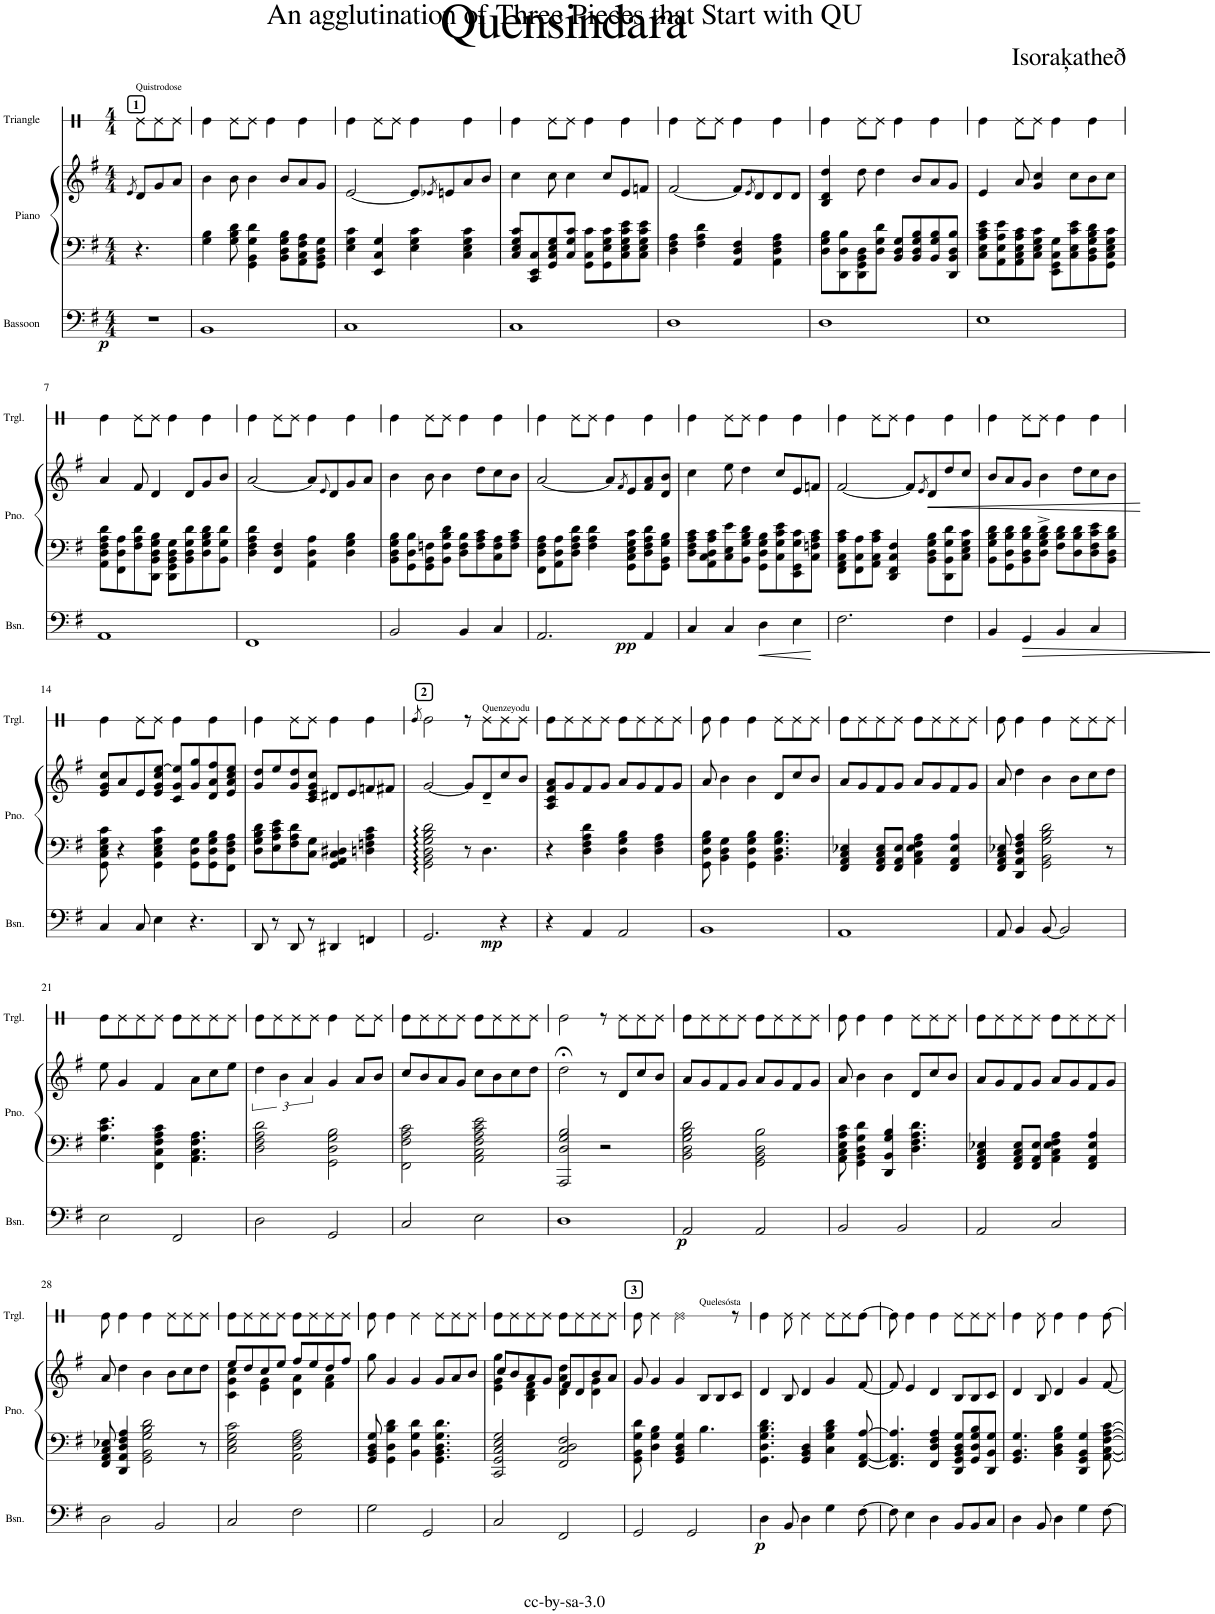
**kern	**dynam	**kern	**kern	**harte	**kern
*part3	*part3	*part2	*part2	*part2	*part1
*staff4	*staff4	*staff3	*staff2	*	*staff1
*I"Bassoon	*	*I"Piano	*	*	*I"Triangle
*I'Bsn.	*	*I'Pno.	*	*	*I'Trgl.
*	*	*	*	*	*stria1
*clefF4	*	*clefF4	*clefG2	*	*clefX
*k[f#]	*	*k[f#]	*k[f#]	*	*k[]
*M4/4	*	*M4/4	*M4/4	*	*M4/4
=	=	=	=	=	=
.	.	.	8qe/	.	.
!	!	!	!	!	!LO:TX:a:B:t=1
!	!	!	!	!	!LO:TX:a:t=Quistrodose
!	!LO:DY:b	!	!	!	!
1r	p	4.r	8d/L	.	8Re\L
.	.	.	8g/	.	8Re\
.	.	.	8a/J	.	8Re\J
.	.	2ryy	2ryy	.	2ryy
.	.	8ryy	8ryy	.	8ryy
=1	=1	=1	=1	=1	=1
1BB	.	4G\ 4B\	4b\	.	4Re\
.	.	8G\ 8B\ 8d\	8b\	.	8Re\L
.	.	4GG\ 4BB\ 4G\ 4d\	4b\	.	8Re\J
.	.	.	.	.	4Re\
.	.	8BB\ 8D\ 8G\ 8B\L	8b/L	.	.
.	.	8AA\ 8C\ 8F#\ 8A\	8a/	.	4Re\
.	.	8GG\ 8BB\ 8D\ 8G\J	8g/J	.	.
=2	=2	=2	=2	=2	=2
1C	.	4E\ 4G\ 4c\	[2e/	.	4Re\
.	.	4EE/ 4C/ 4G/	.	.	8Re\L
.	.	.	.	.	8Re\J
.	.	4E\ 4G\ 4c\	8e/L]	.	4Re\
.	.	.	8qe-X/	.	.
.	.	.	8en/	.	.
.	.	4C\ 4E\ 4G\ 4c\	8a/	.	4Re\
.	.	.	8b/J	.	.
=3	=3	=3	=3	=3	=3
1C	.	8C/ 8E/ 8G/ 8c/L	4cc\	.	4Re\
.	.	8CC/ 8EE/ 8C/	.	.	.
.	.	8GG/ 8C/ 8E/ 8G/	8cc\	.	8Re\L
.	.	8C/ 8G/ 8c/J	4cc\	.	8Re\J
.	.	8GG\ 8C\ 8c\L	.	.	4Re\
.	.	8GG\ 8E\ 8G\ 8c\	8cc/L	.	.
.	.	8C\ 8E\ 8G\ 8c\ 8e\	8e/	.	4Re\
.	.	8C\ 8E\ 8G\ 8c\ 8e\J	8fn/J	.	.
=4	=4	=4	=4	=4	=4
1D	.	4D\ 4F#\ 4A\	[2f#/	.	4Re\
.	.	4F#\ 4A\ 4d\	.	.	8Re\L
.	.	.	.	.	8Re\J
.	.	4AA/ 4D/ 4F#/	8f#/L]	.	4Re\
.	.	.	8qe/	.	.
.	.	.	8d/	.	.
.	.	4AA\ 4D\ 4F#\ 4A\	8d/	.	4Re\
.	.	.	8d/J	.	.
=5	=5	=5	=5	=5	=5
1D	.	8D\ 8G\ 8B\L	4B/ 4d/ 4dd/	.	4Re\
.	.	8DD\ 8D\ 8B\	.	.	.
.	.	8DD\ 8GG\ 8BB\ 8D\	8dd\	.	8Re\L
.	.	8D\ 8G\ 8d\J	4dd\	.	8Re\J
.	.	8BB/ 8D/ 8G/L	.	.	4Re\
.	.	8BB/ 8D/ 8G/ 8B/	8b/L	.	.
.	.	8BB/ 8G/ 8B/	8a/	.	4Re\
.	.	8DD/ 8BB/ 8D/ 8B/J	8g/J	.	.
=6	=6	=6	=6	=6	=6
1E	.	8C\ 8E\ 8A\ 8c\ 8e\L	4e/	.	4Re\
.	.	8AA\ 8E\ 8A\ 8e\	.	.	.
.	.	8AA\ 8C\ 8E\ 8A\ 8c\	8a/	.	8Re\L
.	.	8C\ 8E\ 8G\ 8c\J	4g/ 4cc/	.	8Re\J
.	.	8EE\ 8GG\ 8C\ 8G\L	.	.	4Re\
.	.	8C\ 8E\ 8c\ 8e\	8cc\L	.	.
.	.	8BB\ 8D\ 8G\ 8B\ 8d\	8b\	.	4Re\
.	.	8GG\ 8C\ 8E\ 8G\ 8c\J	8cc\J	.	.
!!LO:LB:g=z
=7	=7	=7	=7	=7	=7
1AA	.	8AA\ 8D\ 8F#\ 8A\ 8d\L	4a/	.	4Re\
.	.	8FF#\ 8D\ 8A\	.	.	.
.	.	8F#\ 8A\ 8d\	8f#/	.	8Re\L
.	.	8DD\ 8BB\ 8D\ 8G\ 8B\J	4d/	.	8Re\J
.	.	8DD\ 8GG\ 8BB\ 8D\ 8G\L	.	.	4Re\
.	.	8BB\ 8D\ 8G\ 8d\	8d/L	.	.
.	.	8D\ 8G\ 8B\ 8d\	8g/	.	4Re\
.	.	8BB\ 8G\ 8d\J	8b/J	.	.
=8	=8	=8	=8	=8	=8
1FF#	.	4D\ 4F#\ 4A\ 4d\	[2a/	.	4Re\
.	.	4FF#/ 4D/ 4F#/	.	.	8Re\L
.	.	.	.	.	8Re\J
.	.	4AA\ 4D\ 4A\	8a/L]	.	4Re\
.	.	.	8qe/	.	.
.	.	.	8d/	.	.
.	.	4D\ 4G\ 4B\	8g/	.	4Re\
.	.	.	8a/J	.	.
=9	=9	=9	=9	=9	=9
2BB/	.	8BB\ 8D\ 8G\ 8B\L	4b\	.	4Re\
.	.	8GG\ 8D\ 8B\	.	.	.
.	.	8GG\ 8BB\ 8Fn\	8b\	.	8Re\L
.	.	8BB\ 8F\ 8B\ 8d\J	4b\	.	8Re\J
4BB/	.	8D\ 8F\ 8B\L	.	.	4Re\
.	.	8F\ 8A\ 8c\	8dd\L	.	.
4C/	.	8C\ 8F\ 8A\	8cc\	.	4Re\
.	.	8F\ 8A\ 8c\J	8b\J	.	.
=10	=10	=10	=10	=10	=10
2.AA/	.	8FF#\ 8D\ 8F#\ 8A\L	[2a/	.	4Re\
.	.	8AA\ 8D\ 8A\	.	.	.
.	.	8D\ 8F#\ 8A\ 8d\J	.	.	8Re\L
.	.	4F#\ 4A\ 4d\	.	.	8Re\J
.	.	.	8a/L]	.	4Re\
.	.	.	8qf#/	.	.
.	.	8GG\ 8C\ 8E\ 8G\ 8c\L	8e/	.	.
!	!LO:DY:b	!	!	!	!
4AA/	pp	8D\ 8F#\ 8A\ 8d\	8f#/ 8a/	.	4Re\
.	.	8GG\ 8BB\ 8G\ 8B\J	8d/ 8b/J	.	.
=11	=11	=11	=11	=11	=11
4C/	.	8D\ 8F#\ 8A\ 8c\L	4cc\	.	4Re\
.	.	8AA\ 8C\ 8D\ 8A\ 8c\	.	.	.
4C/	.	8C\ 8E\ 8e\	8ee\	.	8Re\L
.	.	8BB\ 8G\ 8B\ 8d\J	4dd\	.	8Re\J
!	!LO:HP:b	!	!	!	!
4D\	<	8GG\ 8D\ 8G\ 8B\L	.	.	4Re\
.	.	8C\ 8G\ 8c\ 8e\	8cc/L	.	.
4E\	.	8EE\ 8GG\ 8G\ 8c\	8e/	.	4Re\
.	.	8C\ 8Fn\ 8A\ 8c\J	8fn/J	.	.
.	[	.	.	.	.
=12	=12	=12	=12	=12	=12
2.F#\	.	8FF#\ 8AA\ 8C\ 8A\ 8c\L	[2f#/	.	4Re\
.	.	8FF#\ 8C\ 8A\	.	.	.
.	.	8AA\ 8C\ 8A\ 8c\J	.	.	8Re\L
.	.	4DD/ 4FF#/ 4C/ 4F#/	.	.	8Re\J
.	.	.	8f#/L]	.	4Re\
.	.	.	8qe/	.	.
.	.	8BB\ 8D\ 8G\ 8B\L	8d/	.	.
4F#\	.	8DD\ 8BB\ 8G\ 8d\	8dd/	.	4Re\
.	.	8C\ 8E\ 8G\ 8c\J	8cc/J	.	.
=13	=13	=13	=13	=13	=13
4BB/	.	8BB\ 8G\ 8B\ 8d\L	8b/L	.	4Re\
.	.	8GG\ 8D\ 8B\ 8d\	8a/	.	.
!	!LO:HP:b	!	!	!	!
4GG/	>	8BB\ 8D\ 8B\ 8d\	8g/J	.	8Re\L
.	.	8D\^ 8G\^ 8B\^ 8d\^J	4b\	.	8Re\J
4BB/	.	8F#\ 8B\ 8d\L	.	.	4Re\
.	.	8D\ 8B\ 8d\	8dd\L	.	.
4C/	.	8D\ 8F#\ 8c\ 8e\	8cc\	.	4Re\
.	.	8BB\ 8D\ 8B\ 8d\J	8b\J	.	.
.	]	.	.	.	.
!!LO:LB:g=z
=14	=14	=14	=14	=14	=14
4C/	.	8GG\ 8C\ 8E\ 8G\ 8c\	8e/ 8g/ 8cc/L	.	4Re\
.	.	4r	8a/	.	.
8C/	.	.	8e/	.	8Re\L
4E\	.	4GG\> 4C\> 4E\> 4G\> 4c\>	8e/ 8g/ 8cc/ [8ee/J	.	8Re\J
.	.	.	8c/ 8g/ 8ee/]L	.	4Re\
4.r	.	8GG\ 8D\ 8G\L	8g/ 8gg/	.	.
.	.	8GG\ 8D\ 8G\ 8B\	8d/ 8a/ 8ff#/	.	4Re\
.	.	8FF#\ 8D\ 8F#\ 8A\J	8e/ 8a/ 8cc/ 8ee/J	.	.
=15	=15	=15	=15	=15	=15
8DD/	.	8D\ 8G\ 8B\ 8d\L	8g/ 8dd/L	.	4Re\
8r	.	8E\ 8A\ 8c\ 8e\	8ee/	.	.
8DD/	.	8F#\ 8A\ 8d\	8g/ 8dd/	.	8Re\L
8r	.	8C\ 8G\J	8c/ 8e/ 8g/ 8cc/J	.	8Re\J
4DD#X/	.	4GG/ 4AA/ 4C/ 4D#X/	8d#X/L	.	4Re\
.	.	.	8e/	.	.
4FFn/	.	4Dn\ 4Fn\ 4A\ 4c\	8fn/	.	4Re\
.	.	.	8f#X/J	.	.
=16	=16	=16	=16	=16	=16
.	.	.	.	.	8qRe/
!	!	!	!	!LO:H:kt=N.C.	!LO:TX:a:B:t=2
2.GG/	.	2GG\ 2BB\ 2D\ 2G\ 2B\ 2d\	[2g/	N	2Re\
.	.	8r	8g/L]	.	8r
!	!	!	!	!	!LO:TX:a:t=Quenzeyodu
.	.	4.D\	8d~/	.	8Re\L
!	!LO:DY:b	!	!	!	!
4r	mp	.	8cc/	.	8Re\
.	.	.	8b/J	.	8Re\J
=17	=17	=17	=17	=17	=17
4r	.	4r	8A/ 8c/ 8f#/ 8a/L	.	8Re\L
.	.	.	8g/	.	8Re\
4AA/	.	4D\ 4F#\ 4A\ 4d\	8f#/	.	8Re\
.	.	.	8g/J	.	8Re\J
2AA/	.	4D\ 4G\ 4B\	8a/L	.	8Re\L
.	.	.	8g/	.	8Re\
.	.	4D\ 4F#\ 4A\	8f#/	.	8Re\
.	.	.	8g/J	.	8Re\J
=18	=18	=18	=18	=18	=18
1BB	.	8GG\ 8D\ 8G\ 8B\	8a/	.	8Re\
.	.	4BB\ 4D\ 4G\	4b\	.	4Re\
.	.	4GG\ 4D\ 4G\ 4B\	4b\	.	4Re\
.	.	4.BB\ 4.D\ 4.G\ 4.B\	8d/L	.	8Re\L
.	.	.	8cc/	.	8Re\
.	.	.	8b/J	.	8Re\J
=19	=19	=19	=19	=19	=19
1AA	.	4FF#/ 4AA/ 4C/ 4E-X/	8a/L	.	8Re\L
.	.	.	8g/	.	8Re\
.	.	8FF#/ 8AA/ 8C/ 8E-/L	8f#/	.	8Re\
.	.	8FF#/ 8AA/ 8E-/J	8g/J	.	8Re\J
.	.	4AA\ 4C\ 4E-\ 4F#\ 4A\	8a/L	.	8Re\L
.	.	.	8g/	.	8Re\
.	.	4FF#/ 4AA/ 4E-/ 4A/	8f#/	.	8Re\
.	.	.	8g/J	.	8Re\J
=20	=20	=20	=20	=20	=20
8AA/	.	8FF#/ 8AA/ 8C/ 8E-X/	8a/	.	8Re\
4BB/	.	4DD/ 4AA/ 4D/ 4F#/ 4A/	4dd\	.	4Re\
[8BB/	.	2GG\ 2BB\ 2G\ 2B\ 2d\	4b\	.	4Re\
2BB/]	.	.	.	.	.
.	.	.	8b\L	.	8Re\L
.	.	.	8cc\	.	8Re\
.	.	8r	8dd\J	.	8Re\J
!!LO:LB:g=z
=21	=21	=21	=21	=21	=21
2E\	.	4.G\ 4.c\ 4.e\	8ee\	.	8Re\L
.	.	.	4g/	.	8Re\
.	.	.	.	.	8Re\
.	.	4FF#\ 4C\ 4F#\ 4A\ 4c\	4f#/	.	8Re\J
2FF#/	.	.	.	.	8Re\L
.	.	4.AA\ 4.C\ 4.F#\ 4.A\	8a\L	.	8Re\
.	.	.	8cc\	.	8Re\
.	.	.	8ee\J	.	8Re\J
=22	=22	=22	=22	=22	=22
2D\	.	2D\ 2F#\ 2A\ 2d\	6dd\	.	8Re\L
.	.	.	.	.	8Re\
.	.	.	6b\	.	.
.	.	.	.	.	8Re\
.	.	.	6a/	.	.
.	.	.	.	.	8Re\J
2GG/	.	2GG\ 2D\ 2G\ 2B\	4g/	.	4Re\
.	.	.	8a/L	.	8Re\L
.	.	.	8b/J	.	8Re\J
=23	=23	=23	=23	=23	=23
2C/	.	2FF#\ 2F#\ 2A\ 2c\	8cc/L	.	8Re\L
.	.	.	8b/	.	8Re\
.	.	.	8a/	.	8Re\
.	.	.	8g/J	.	8Re\J
2E\	.	2AA\ 2C\ 2F#\ 2A\ 2c\ 2e\	8cc\L	.	8Re\L
.	.	.	8b\	.	8Re\
.	.	.	8cc\	.	8Re\
.	.	.	8dd\J	.	8Re\J
=24	=24	=24	=24	=24	=24
1D	.	2AAA/ 2D/ 2G/ 2B/	2dd;<\	.	2Re\
.	.	2r	8r	.	8r
.	.	.	8d/L	.	8Re\L
.	.	.	8cc/	.	8Re\
.	.	.	8b/J	.	8Re\J
=25	=25	=25	=25	=25	=25
!	!LO:DY:b	!	!	!	!
2AA/	p	2BB\ 2D\ 2G\ 2B\ 2d\	8a/L	.	8Re\L
.	.	.	8g/	.	8Re\
.	.	.	8f#/	.	8Re\
.	.	.	8g/J	.	8Re\J
2AA/	.	2GG\ 2BB\ 2D\ 2B\	8a/L	.	8Re\L
.	.	.	8g/	.	8Re\
.	.	.	8f#/	.	8Re\
.	.	.	8g/J	.	8Re\J
=26	=26	=26	=26	=26	=26
2BB/	.	8AA\ 8C\ 8E\ 8A\ 8c\	8a/	.	8Re\
.	.	4GG\ 4BB\ 4D\ 4G\ 4d\	4b\	.	4Re\
.	.	4DD/ 4BB/ 4G/ 4B/	4b\	.	4Re\
2BB/	.	.	.	.	.
.	.	4.D\ 4.F#\ 4.A\ 4.d\	8d/L	.	8Re\L
.	.	.	8cc/	.	8Re\
.	.	.	8b/J	.	8Re\J
=27	=27	=27	=27	=27	=27
2AA/	.	4FF#/ 4AA/ 4C/ 4E-X/	8a/L	.	8Re\L
.	.	.	8g/	.	8Re\
.	.	8FF#/ 8AA/ 8C/ 8E-/L	8f#/	.	8Re\
.	.	8FF#/ 8AA/ 8E-/J	8g/J	.	8Re\J
2C/	.	4AA\ 4C\ 4E-\ 4F#\ 4A\	8a/L	.	8Re\L
.	.	.	8g/	.	8Re\
.	.	4FF#/ 4AA/ 4E-/ 4A/	8f#/	.	8Re\
.	.	.	8g/J	.	8Re\J
!!LO:LB:g=z
=28	=28	=28	=28	=28	=28
2D\	.	8FF#/ 8AA/ 8C/ 8E-X/	8a/	.	8Re\
.	.	4DD/ 4AA/ 4D/ 4F#/ 4A/	4dd\	.	4Re\
.	.	2GG\ 2BB\ 2G\ 2B\ 2d\	4b\	.	4Re\
2BB/	.	.	.	.	.
.	.	.	8b\L	.	8Re\L
.	.	.	8cc\	.	8Re\
.	.	8r	8dd\J	.	8Re\J
=29	=29	=29	=29	=29	=29
*	*	*	*^	*	*
2C/	.	2C\ 2E\ 2G\ 2c\	8ee/L	4c\ 4g\ 4cc\	.	8Re\L
.	.	.	8dd/	.	.	8Re\
.	.	.	8cc/	4e\ 4g\	.	8Re\
.	.	.	8ee/J	.	.	8Re\J
2F#\	.	2AA\ 2D\ 2F#\ 2A\	8ff#/L	4d\ 4a\	.	8Re\L
.	.	.	8ee/	.	.	8Re\
.	.	.	8dd/	4f#\ 4a\	.	8Re\
.	.	.	8ff#/J	.	.	8Re\J
*	*	*	*v	*v	*	*
=30	=30	=30	=30	=30	=30
2G\	.	8GG/ 8BB/ 8D/ 8G/	8gg\	.	8Re\
.	.	4GG\ 4D\ 4B\ 4d\	4g/	.	4Re\
.	.	4BB\ 4G\ 4d\	4g/	.	4Re\
2GG/	.	.	.	.	.
.	.	4.GG\ 4.BB\ 4.D\ 4.G\ 4.d\	8g/L	.	8Re\L
.	.	.	8a/	.	8Re\
.	.	.	8b/J	.	8Re\J
=31	=31	=31	=31	=31	=31
*	*	*	*^	*	*
2C/	.	2CC/ 2GG/ 2C/ 2E/ 2G/	8cc/L	4e\ 4g\ 4gg\	.	8Re\L
.	.	.	8b/	.	.	8Re\
.	.	.	8a/	4B\ 4d\ 4f#\	.	8Re\
.	.	.	8g/J	.	.	8Re\J
2FF#/	.	2FF#/ 2C/ 2D/ 2F#/	8f#/L	4d\ 4a\ 4dd\	.	8Re\L
.	.	.	8d/	.	.	8Re\
.	.	.	8b/	4d\ 4g\	.	8Re\
.	.	.	8a/J	.	.	8Re\J
*	*	*	*v	*v	*	*
=32	=32	=32	=32	=32	=32
!	!	!	!	!	!LO:TX:a:B:t=3
*	*	*	*	*	*^
2GG/	.	8GG\ 8BB\ 8G\ 8d\	8g/	.	8Re\	2ryy
.	.	4D\ 4G\ 4B\	4g/	.	4Re\	.
.	.	4GG/ 4BB/ 4D/ 4G/	4g/	.	2Re\	.
2GG/	.	.	.	.	.	8ryy
!	!	!	!	!	!	!LO:TX:a:t=Quelesósta
.	.	4.B\	8B/L	.	.	4.ryy
.	.	.	8B/	.	.	.
.	.	.	8c/J	.	8r	.
=33	=33	=33	=33	=33	=33	=33
!	!LO:DY:b	!	!	!	!	!
*	*	*	*	*	*v	*v
4D\	p	4.GG\ 4.D\ 4.G\ 4.B\ 4.d\	4d/	.	4Re\
8BB/	.	.	8B/	.	8Re\
4D\	.	4GG/ 4BB/ 4D/	4d/	.	4Re\
4G\	.	4C\ 4G\ 4B\ 4d\	4g/	.	8Re\L
.	.	.	.	.	8Re\
[8F#\	.	[8FF#/ [8AA/ [8A/	[8f#/	.	[8Re\J
=34	=34	=34	=34	=34	=34
8F#\]	.	4.FF#/] 4.AA/] 4.A/]	8f#/]	.	8Re\]
4E\	.	.	4e/	.	4Re\
4D\	.	4FF#/ 4D/ 4F#/ 4A/	4d/	.	4Re\
8BB/L	.	8DD/ 8GG/ 8BB/ 8D/ 8G/L	8B/L	.	8Re\L
8BB/	.	8GG/ 8D/ 8G/ 8B/	8B/	.	8Re\
8C/J	.	8DD/ 8BB/ 8G/J	8c/J	.	8Re\J
=35	=35	=35	=35	=35	=35
4D\	.	4.GG/ 4.BB/ 4.G/	4d/	.	4Re\
8BB/	.	.	8B/	.	8Re\
4D\	.	4BB\ 4D\ 4G\ 4B\	4d/	.	4Re\
4G\	.	4DD/ 4GG/ 4BB/ 4G/	4g/	.	4Re\
[8F#\	.	[8AA\ [8C\ [8F#\ [8A\ [8c\	[8f#/	.	[8Re\
=	=	=	=	=	=
*-	*-	*-	*-	*-	*-
